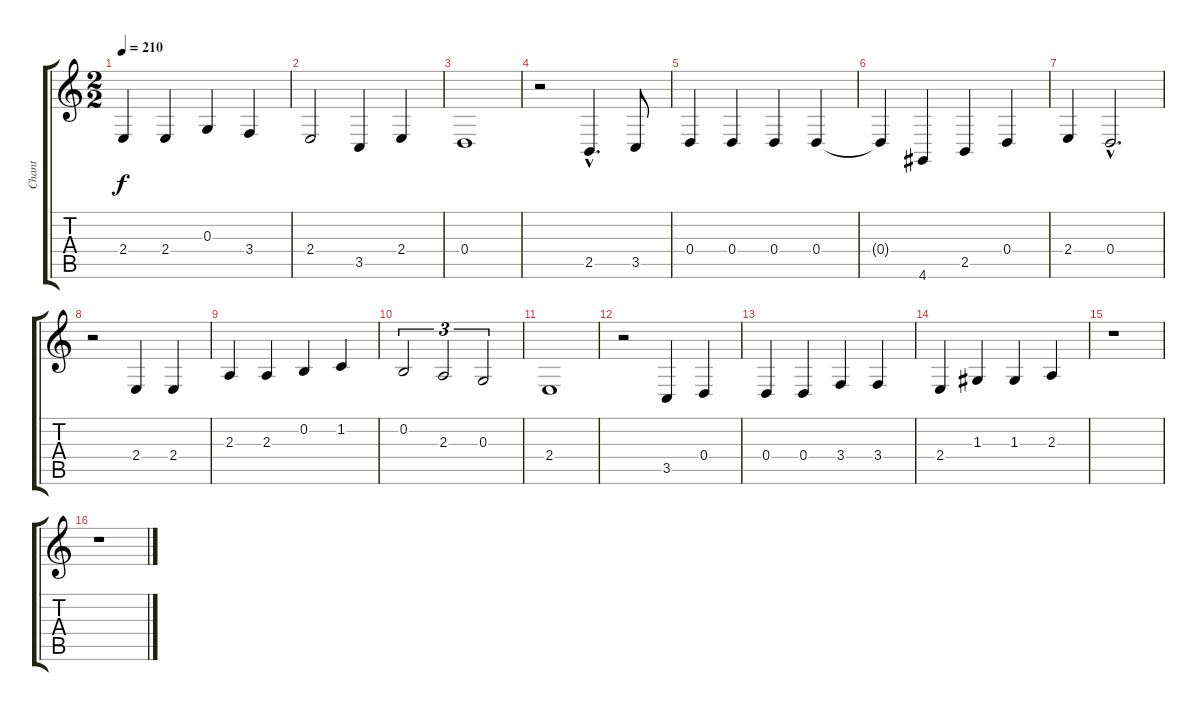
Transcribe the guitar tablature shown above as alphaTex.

\track ("Chant" "Chant") {instrument englishhorn}
\staff {score tabs}
\tuning (E4 B3 G3 D3 A2 E2) {hide}
\ts (2 2)
\tempo 210
\clef g2
\ks c
2.4.4{dy f} 2.4.4 0.3.4 3.4.4 |
2.4.2 3.5.4 2.4.4 |
0.4.1 |
r.2 2.5{hac}.4{d} 3.5.8 |
0.4.4 0.4.4 0.4.4 0.4.4 |
0.4{t}.4 4.6.4 2.5.4 0.4.4 |
2.4.4 0.4{hac}.2{d} |
r.2 2.4.4 2.4.4 |
2.3.4 2.3.4 0.2.4 1.2.4 |
0.2.2{tu (3 2)} 2.3.2{tu (3 2)} 0.3.2{tu (3 2)} |
2.4.1 |
r.2 3.5.4 0.4.4 |
0.4.4 0.4.4 3.4.4 3.4.4 |
2.4.4 1.3.4 1.3.4 2.3.4 |
r.1 |
r.1
